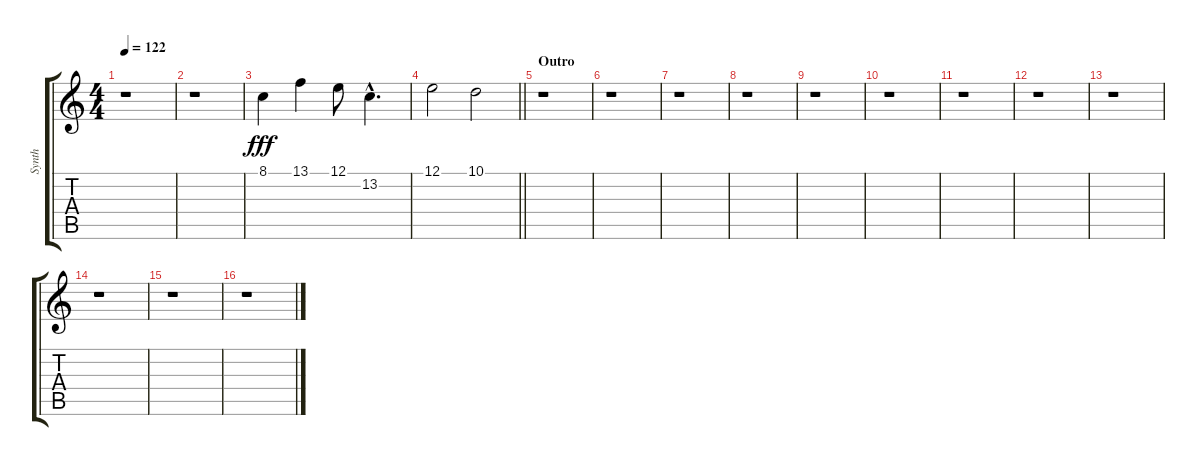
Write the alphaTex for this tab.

\track ("Synth" "Synth") {instrument pad3polysynth}
\staff {score tabs}
\tuning (E4 B3 G3 D3 A2 E2) {hide}
\ts (4 4)
\tempo 122
\clef g2
\ks c
r.1{dy fff} |
r.1 |
8.1.4 13.1.4 12.1.8 13.2{hac}.4{d} |
\barLineRight lightlight
12.1.2 10.1.2 |
\section ("" "Outro")
r.1 |
r.1 |
r.1 |
r.1 |
r.1 |
r.1 |
r.1 |
r.1 |
r.1 |
r.1 |
r.1 |
r.1
